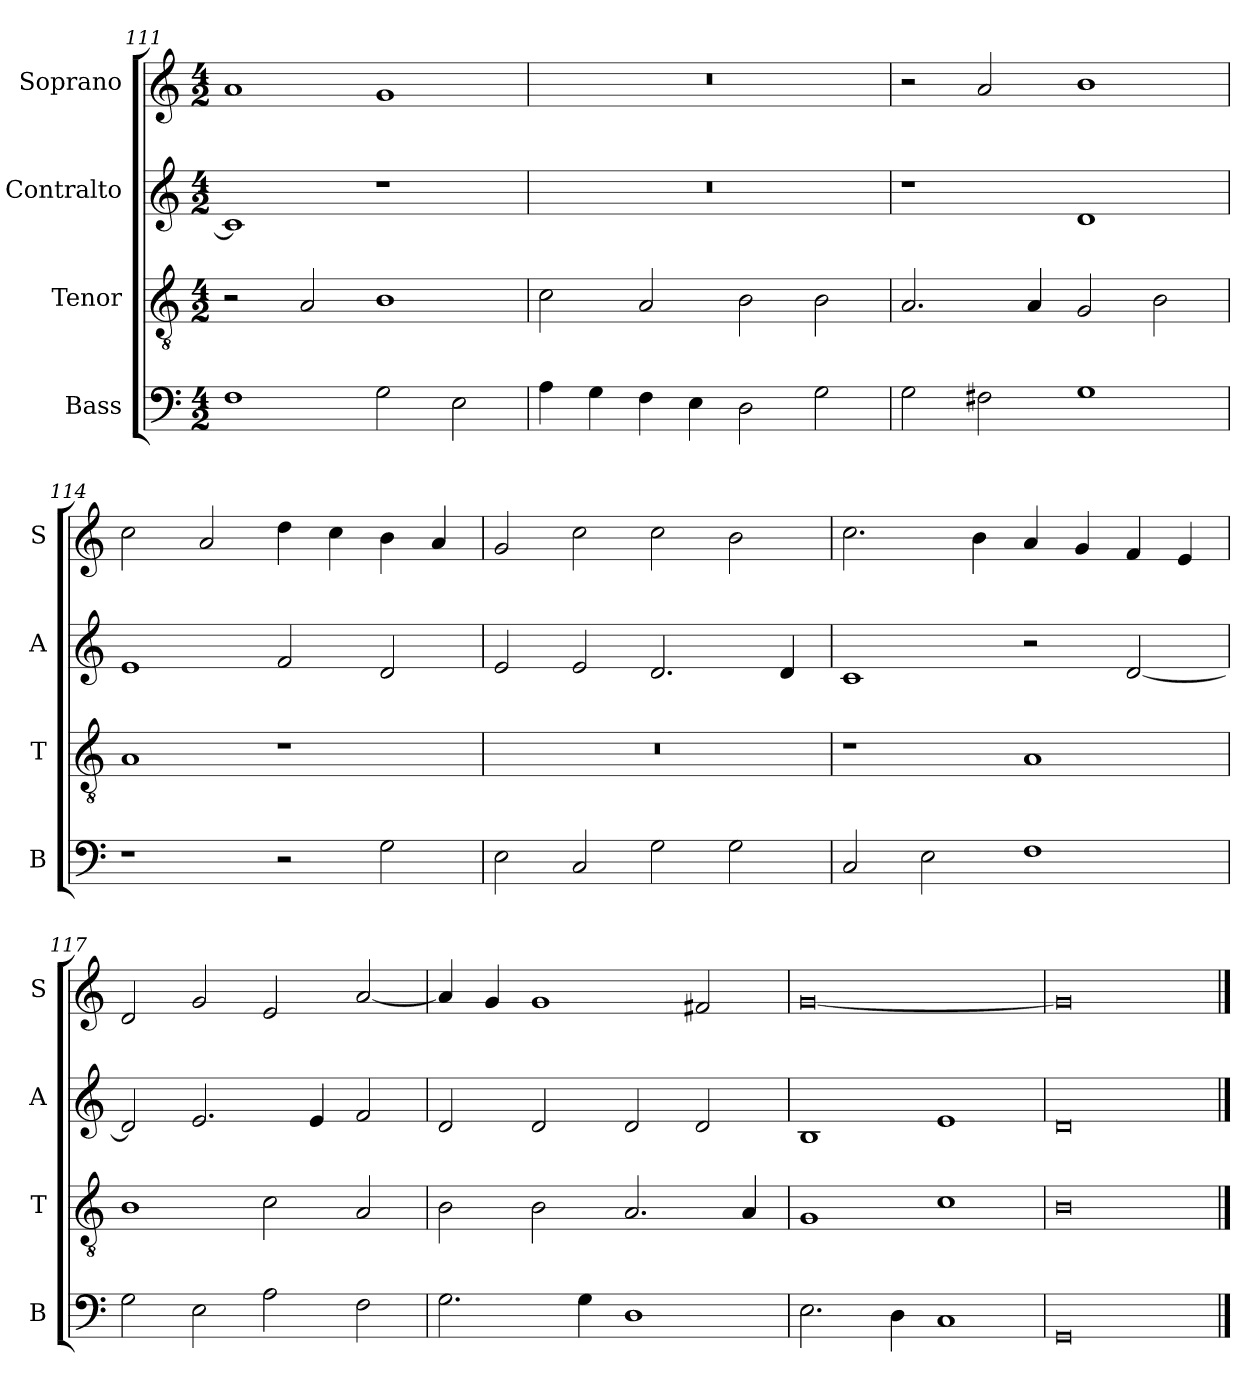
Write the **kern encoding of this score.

**kern	**kern	**kern	**kern
*part4	*part3	*part2	*part1
*staff4	*staff3	*staff2	*staff1
*I"Bass	*I"Tenor	*I"Contralto	*I"Soprano
*I'B	*I'T	*I'A	*I'S
*clefF4	*clefGv2	*clefG2	*clefG2
*k[]	*k[]	*k[]	*k[]
*G:mix	*G:mix	*G:mix	*G:mix
*M4/2	*M4/2	*M4/2	*M4/2
=111	=111	=111	=111
1F	2r	1c]	1a
.	2A	.	.
2G	1B	1r	1g
2E	.	.	.
=112	=112	=112	=112
4A	2c	0r	0r
4G	.	.	.
4F	2A	.	.
4E	.	.	.
2D	2B	.	.
2G	2B	.	.
=113	=113	=113	=113
2G	2.A	1r	2r
2F#X	.	.	2a
.	4A	.	.
1G	2G	1d	1b
.	2B	.	.
=114	=114	=114	=114
1r	1A	1e	2cc
.	.	.	2a
2r	1r	2f	4dd
.	.	.	4cc
2G	.	2d	4b
.	.	.	4a
=115	=115	=115	=115
2E	0r	2e	2g
2C	.	2e	2cc
2G	.	2.d	2cc
2G	.	.	2b
.	.	4d	.
=116	=116	=116	=116
2C	1r	1c	2.cc
2E	.	.	.
.	.	.	4b
1F	1A	2r	4a
.	.	.	4g
.	.	[2d	4f
.	.	.	4e
=117	=117	=117	=117
2G	1B	2d]	2d
2E	.	2.e	2g
2A	2c	.	2e
.	.	4e	.
2F	2A	2f	[2a
=118	=118	=118	=118
2.G	2B	2d	4a]
.	.	.	4g
.	2B	2d	1g
4G	.	.	.
1D	2.A	2d	.
.	.	2d	2f#X
.	4A	.	.
=119	=119	=119	=119
2.E	1G	1B	[0g
4D	.	.	.
1C	1c	1e	.
=120	=120	=120	=120
0GG	0B	0d	0g]
==	==	==	==
*-	*-	*-	*-
